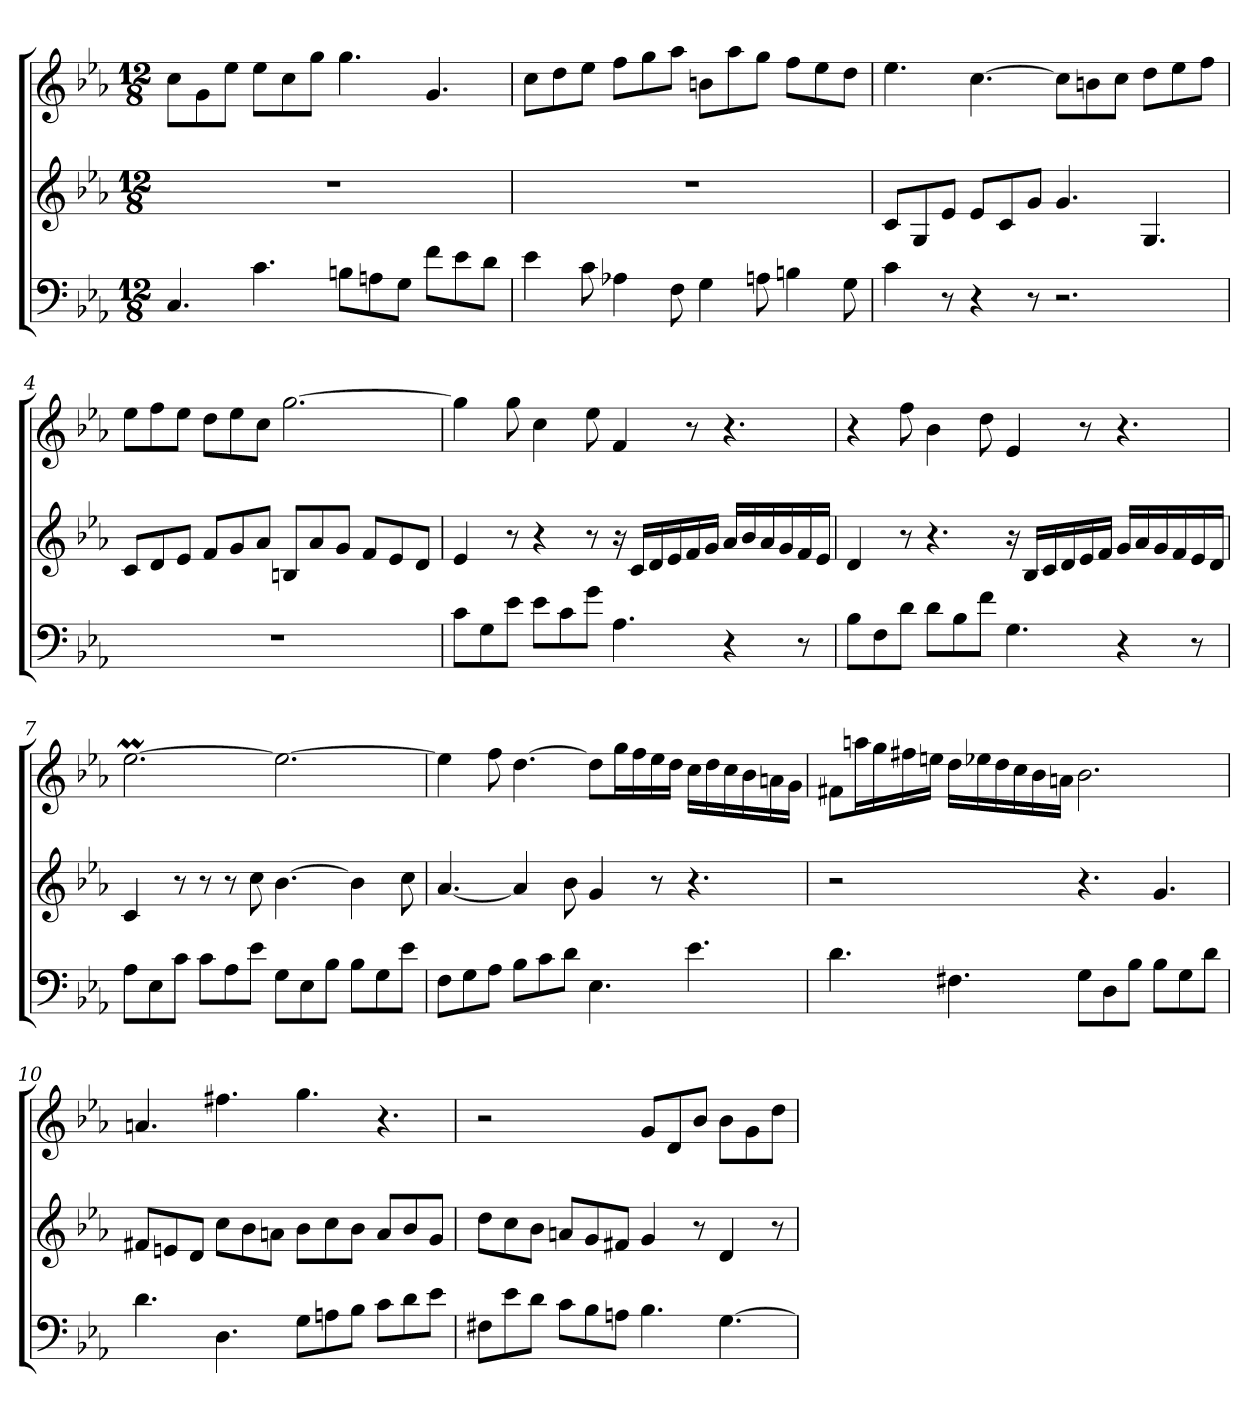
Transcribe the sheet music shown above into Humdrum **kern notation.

**kern	**kern	**kern
*part3	*part2	*part1
*staff3	*staff2	*staff1
*clefF4	*clefG2	*clefG2
*k[b-e-a-]	*k[b-e-a-]	*k[b-e-a-]
*c:	*c:	*c:
*M12/8	*M12/8	*M12/8
*MM120	*MM120	*MM120
=1	=1	=1
4.C	1.r	8ccL
.	.	8g
.	.	8ee-J
4.c	.	8ee-L
.	.	8cc
.	.	8ggJ
8BnL	.	4.gg
8An	.	.
8GJ	.	.
8fL	.	4.g
8e-	.	.
8dJ	.	.
=2	=2	=2
4e-	1.r	8ccL
.	.	8dd
8c	.	8ee-J
4A-X	.	8ffL
.	.	8gg
8F	.	8aa-J
4G	.	8bnL
.	.	8aa-
8An	.	8ggJ
4Bn	.	8ffL
.	.	8ee-
8G	.	8ddJ
=3	=3	=3
4c	8cL	4.ee-
.	8G	.
8r	8e-J	.
4r	8e-L	[4.cc
.	8c	.
8r	8gJ	.
2.r	4.g	8ccL]
.	.	8bn
.	.	8ccJ
.	4.G	8ddL
.	.	8ee-
.	.	8ffJ
=4	=4	=4
1.r	8cL	8ee-L
.	8d	8ff
.	8e-J	8ee-J
.	8fL	8ddL
.	8g	8ee-
.	8a-J	8ccJ
.	8BnL	[2.gg
.	8a-	.
.	8gJ	.
.	8fL	.
.	8e-	.
.	8dJ	.
=5	=5	=5
8cL	4e-	4gg]
8G	.	.
8e-J	8r	8gg
8e-L	4r	4cc
8c	.	.
8gJ	8r	8ee-
4.A-	16r	4f
.	16cLL	.
.	16d	.
.	16e-	.
.	16f	8r
.	16gJJ	.
4r	16a-LL	4.r
.	16b-	.
.	16a-	.
.	16g	.
8r	16f	.
.	16e-JJ	.
=6	=6	=6
8B-L	4d	4r
8F	.	.
8dJ	8r	8ff
8dL	4.r	4b-
8B-	.	.
8fJ	.	8dd
4.G	16r	4e-
.	16B-LL	.
.	16c	.
.	16d	.
.	16e-	8r
.	16fJJ	.
4r	16gLL	4.r
.	16a-	.
.	16g	.
.	16f	.
8r	16e-	.
.	16dJJ	.
=7	=7	=7
8A-L	4c	[2.ee-M
8E-	.	.
8cJ	8r	.
8cL	8r	.
8A-	8r	.
8e-J	8cc	.
8GL	[4.b-	2.ee-_
8E-	.	.
8B-J	.	.
8B-L	4b-]	.
8G	.	.
8e-J	8cc	.
=8	=8	=8
8FL	[4.a-	4ee-]
8G	.	.
8A-J	.	8ff
8B-L	4a-]	[4.dd
8c	.	.
8dJ	8b-	.
4.E-	4g	8ddL]
.	.	16ggL
.	.	16ff
.	8r	16ee-
.	.	16ddJJ
4.e-	4.r	16ccLL
.	.	16dd
.	.	16cc
.	.	16b-
.	.	16an
.	.	16gJJ
=9	=9	=9
!	!LO:N:vis=2	!
4.d	2.r	8f#XL
.	.	16aanL
.	.	16gg
.	.	16ff#X
.	.	16eenJJ
4.F#X	.	16ddLL
.	.	16ee-X
.	.	16dd
.	.	16cc
.	.	16b-
.	.	16anJJ
8GL	4.r	2.b-
8D	.	.
8B-J	.	.
8B-L	4.g	.
8G	.	.
8dJ	.	.
=10	=10	=10
4.d	8f#XL	4.an
.	8en	.
.	8dJ	.
4.D	8ccL	4.ff#X
.	8b-	.
.	8anJ	.
8GL	8b-L	4.gg
8An	8cc	.
8B-J	8b-J	.
8cL	8aL	4.r
8d	8b-	.
8e-J	8gJ	.
=11	=11	=11
!	!	!LO:N:vis=2
8F#XL	8ddL	2.r
8e-	8cc	.
8dJ	8b-J	.
8cL	8anL	.
8B-	8g	.
8AnJ	8f#XJ	.
4.B-	4g	8gL
.	.	8d
.	8r	8b-J
[4.G	4d	8b-L
.	.	8g
.	8r	8ddJ
=	=	=
*-	*-	*-
